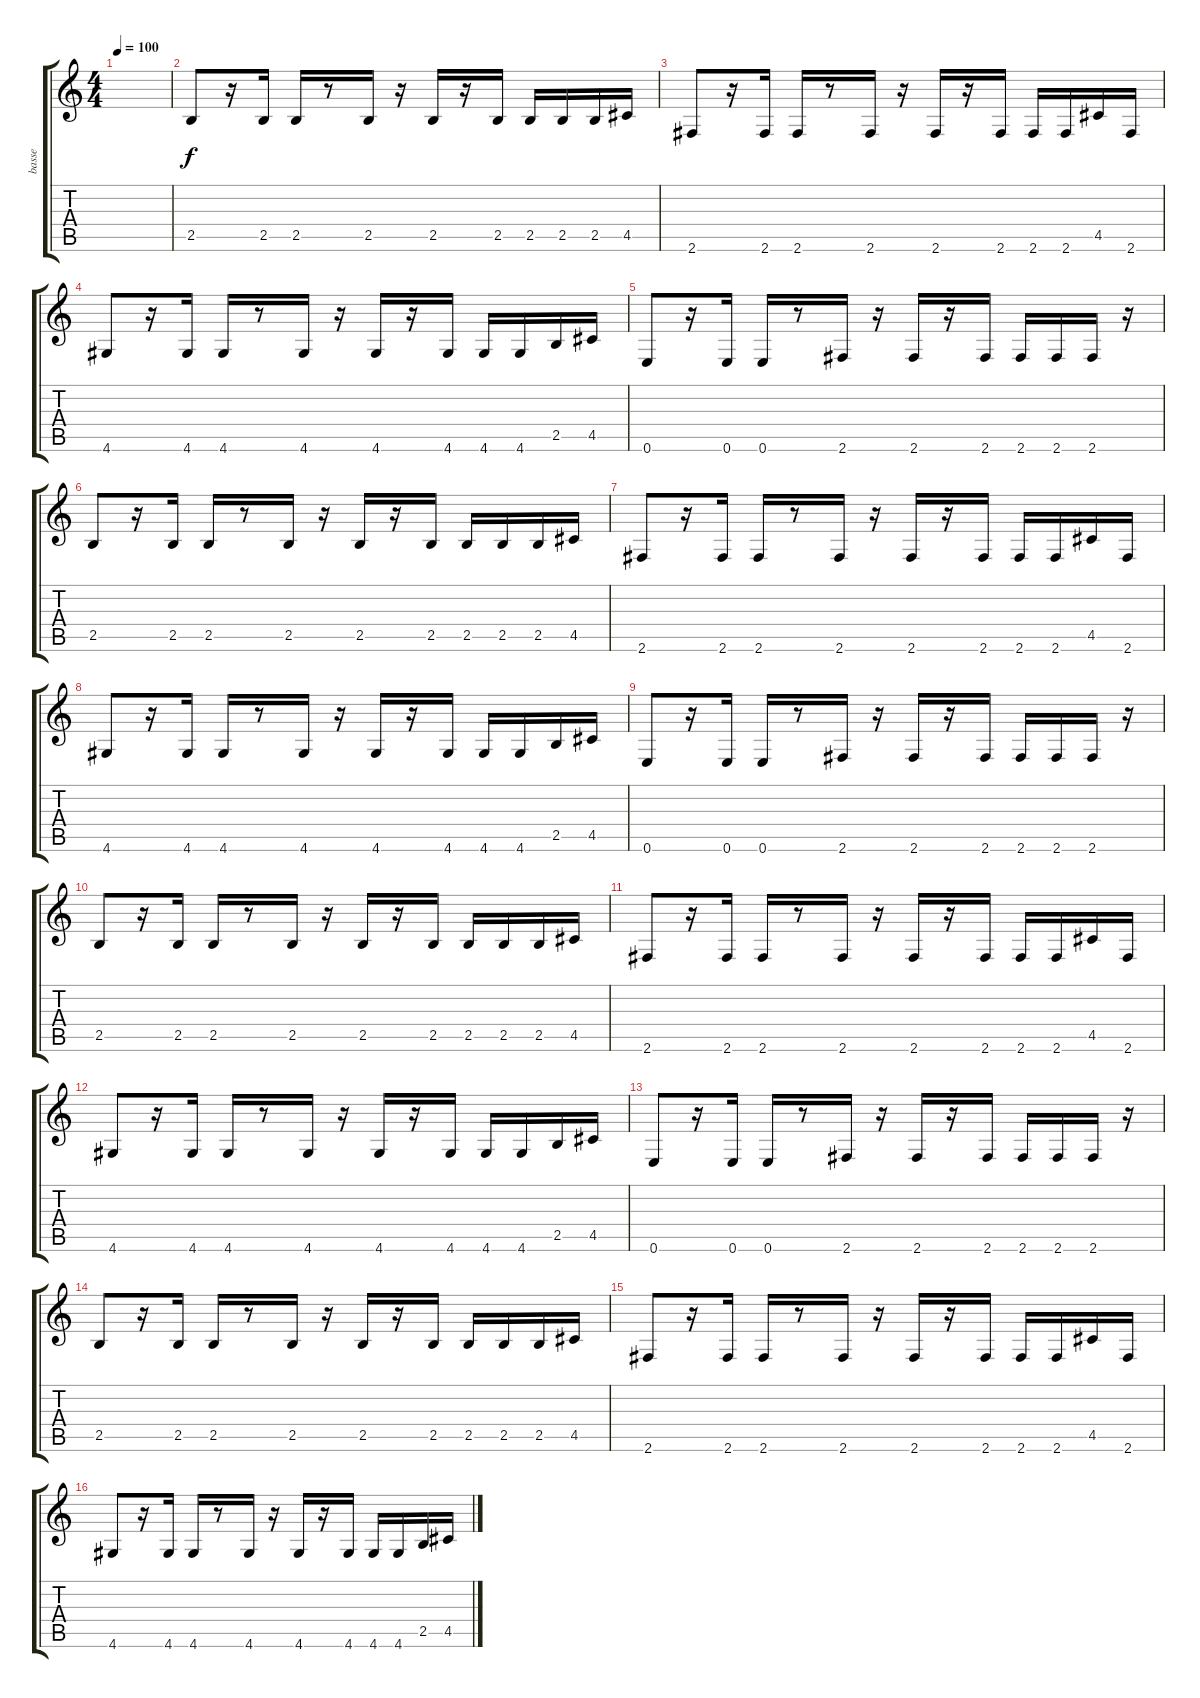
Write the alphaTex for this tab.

\track ("basse" "basse") {instrument electricbassfinger}
\staff {score tabs}
\tuning (E4 B3 G3 D3 A2 E2) {hide}
\ts (4 4)
\tempo 100
\clef g2
\ks c
|
2.5.8 r.16 2.5.16 2.5.16 r.8 2.5.16 r.16 2.5.16 r.16 2.5.16 2.5.16 2.5.16 2.5.16 4.5.16 |
2.6.8 r.16 2.6.16 2.6.16 r.8 2.6.16 r.16 2.6.16 r.16 2.6.16 2.6.16 2.6.16 4.5.16 2.6.16 |
4.6.8 r.16 4.6.16 4.6.16 r.8 4.6.16 r.16 4.6.16 r.16 4.6.16 4.6.16 4.6.16 2.5.16 4.5.16 |
0.6.8 r.16 0.6.16 0.6.16 r.8 2.6.16 r.16 2.6.16 r.16 2.6.16 2.6.16 2.6.16 2.6.16 r.16 |
2.5.8 r.16 2.5.16 2.5.16 r.8 2.5.16 r.16 2.5.16 r.16 2.5.16 2.5.16 2.5.16 2.5.16 4.5.16 |
2.6.8 r.16 2.6.16 2.6.16 r.8 2.6.16 r.16 2.6.16 r.16 2.6.16 2.6.16 2.6.16 4.5.16 2.6.16 |
4.6.8 r.16 4.6.16 4.6.16 r.8 4.6.16 r.16 4.6.16 r.16 4.6.16 4.6.16 4.6.16 2.5.16 4.5.16 |
0.6.8 r.16 0.6.16 0.6.16 r.8 2.6.16 r.16 2.6.16 r.16 2.6.16 2.6.16 2.6.16 2.6.16 r.16 |
2.5.8 r.16 2.5.16 2.5.16 r.8 2.5.16 r.16 2.5.16 r.16 2.5.16 2.5.16 2.5.16 2.5.16 4.5.16 |
2.6.8 r.16 2.6.16 2.6.16 r.8 2.6.16 r.16 2.6.16 r.16 2.6.16 2.6.16 2.6.16 4.5.16 2.6.16 |
4.6.8 r.16 4.6.16 4.6.16 r.8 4.6.16 r.16 4.6.16 r.16 4.6.16 4.6.16 4.6.16 2.5.16 4.5.16 |
0.6.8 r.16 0.6.16 0.6.16 r.8 2.6.16 r.16 2.6.16 r.16 2.6.16 2.6.16 2.6.16 2.6.16 r.16 |
2.5.8 r.16 2.5.16 2.5.16 r.8 2.5.16 r.16 2.5.16 r.16 2.5.16 2.5.16 2.5.16 2.5.16 4.5.16 |
2.6.8 r.16 2.6.16 2.6.16 r.8 2.6.16 r.16 2.6.16 r.16 2.6.16 2.6.16 2.6.16 4.5.16 2.6.16 |
4.6.8 r.16 4.6.16 4.6.16 r.8 4.6.16 r.16 4.6.16 r.16 4.6.16 4.6.16 4.6.16 2.5.16 4.5.16
